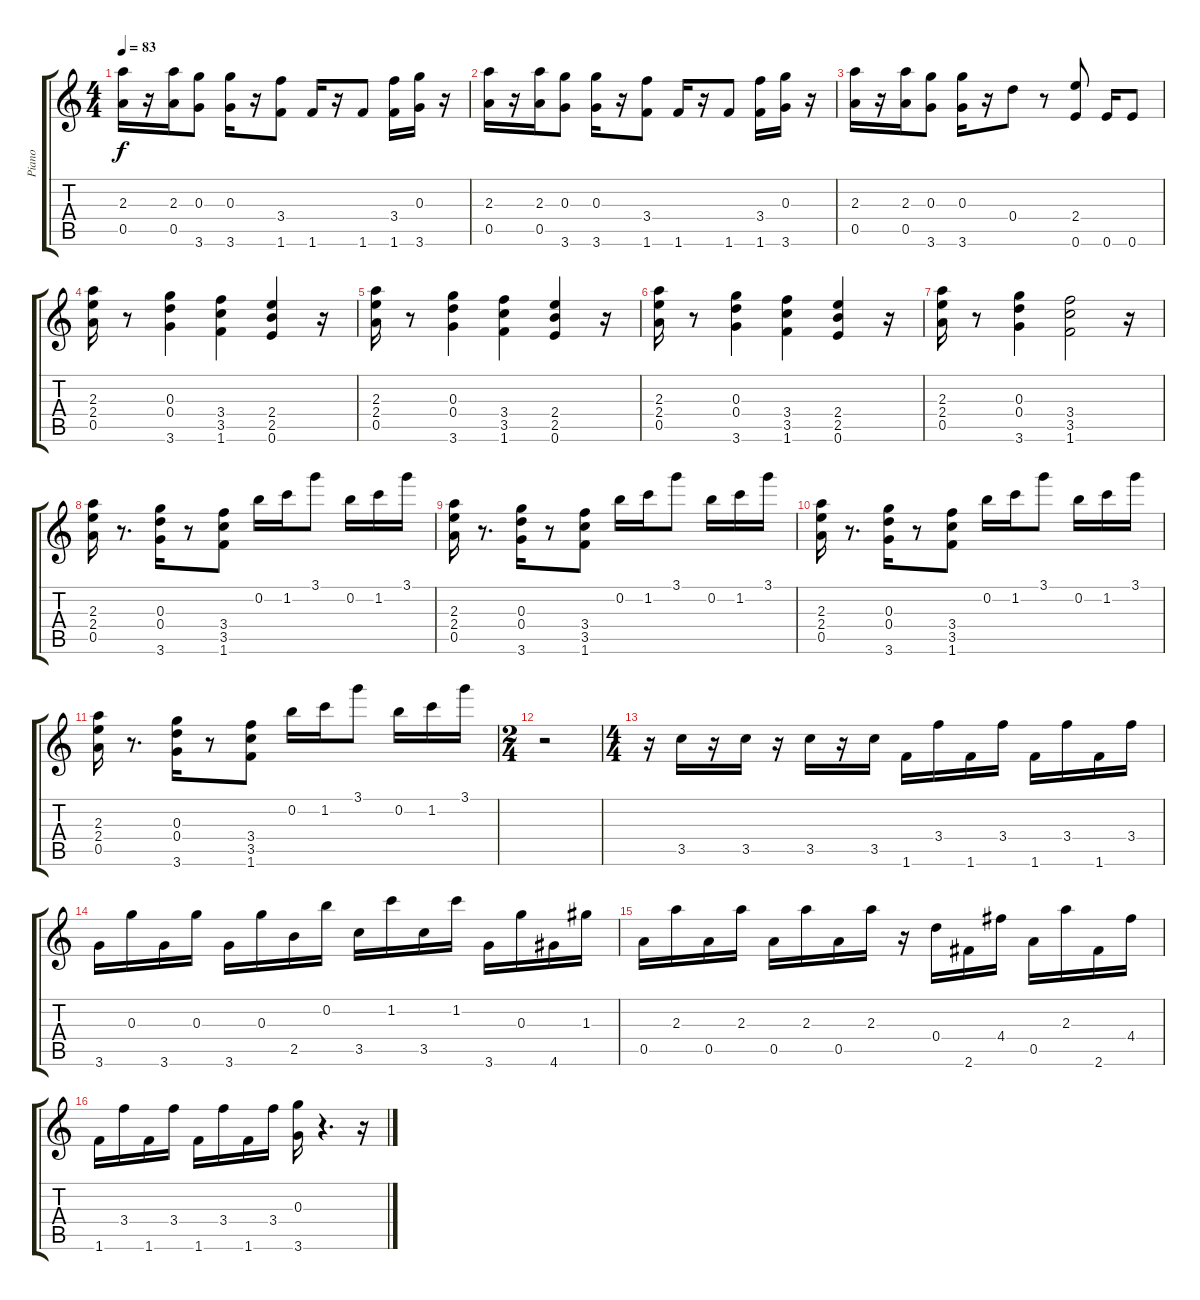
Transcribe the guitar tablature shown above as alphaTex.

\track ("Piano" "Piano") {instrument acousticgrandpiano}
\staff {score tabs}
\tuning (E6 B5 G5 D5 A4 E4) {hide}
\ts (4 4)
\tempo 83
\clef g2
\ks c
(2.3 0.5).16{dy f} r.16 (2.3 0.5).16 (0.3 3.6).8 (0.3 3.6).16 r.16 (3.4 1.6).8 1.6.16 r.16 1.6.8 (3.4 1.6).16 (0.3 3.6).16 r.16 |
(2.3 0.5).16 r.16 (2.3 0.5).16 (0.3 3.6).8 (0.3 3.6).16 r.16 (3.4 1.6).8 1.6.16 r.16 1.6.8 (3.4 1.6).16 (0.3 3.6).16 r.16 |
(2.3 0.5).16 r.16 (2.3 0.5).16 (0.3 3.6).8 (0.3 3.6).16 r.16 0.4.8 r.8 (2.4 0.6).8 0.6.16 0.6.8 |
(2.3 2.4 0.5).16 r.8 (0.3 0.4 3.6).4 (3.4 3.5 1.6).4 (2.4 2.5 0.6).4 r.16 |
(2.3 2.4 0.5).16 r.8 (0.3 0.4 3.6).4 (3.4 3.5 1.6).4 (2.4 2.5 0.6).4 r.16 |
(2.3 2.4 0.5).16 r.8 (0.3 0.4 3.6).4 (3.4 3.5 1.6).4 (2.4 2.5 0.6).4 r.16 |
(2.3 2.4 0.5).16 r.8 (0.3 0.4 3.6).4 (3.4 3.5 1.6).2 r.16 |
(2.3 2.4 0.5).16 r.8{d} (0.3 0.4 3.6).16 r.8 (3.4 3.5 1.6).8 0.2.16 1.2.16 3.1.8 0.2.16 1.2.16 3.1.16 |
(2.3 2.4 0.5).16 r.8{d} (0.3 0.4 3.6).16 r.8 (3.4 3.5 1.6).8 0.2.16 1.2.16 3.1.8 0.2.16 1.2.16 3.1.16 |
(2.3 2.4 0.5).16 r.8{d} (0.3 0.4 3.6).16 r.8 (3.4 3.5 1.6).8 0.2.16 1.2.16 3.1.8 0.2.16 1.2.16 3.1.16 |
(2.3 2.4 0.5).16 r.8{d} (0.3 0.4 3.6).16 r.8 (3.4 3.5 1.6).8 0.2.16 1.2.16 3.1.8 0.2.16 1.2.16 3.1.16 |
\ts (2 4)
r.2 |
\ts (4 4)
r.16 3.5.16 r.16 3.5.16 r.16 3.5.16 r.16 3.5.16 1.6.16 3.4.16 1.6.16 3.4.16 1.6.16 3.4.16 1.6.16 3.4.16 |
3.6.16 0.3.16 3.6.16 0.3.16 3.6.16 0.3.16 2.5.16 0.2.16 3.5.16 1.2.16 3.5.16 1.2.16 3.6.16 0.3.16 4.6.16 1.3.16 |
0.5.16 2.3.16 0.5.16 2.3.16 0.5.16 2.3.16 0.5.16 2.3.16 r.16 0.4.16 2.6.16 4.4.16 0.5.16 2.3.16 2.6.16 4.4.16 |
1.6.16 3.4.16 1.6.16 3.4.16 1.6.16 3.4.16 1.6.16 3.4.16 (0.3 3.6).16 r.4{d} r.16
